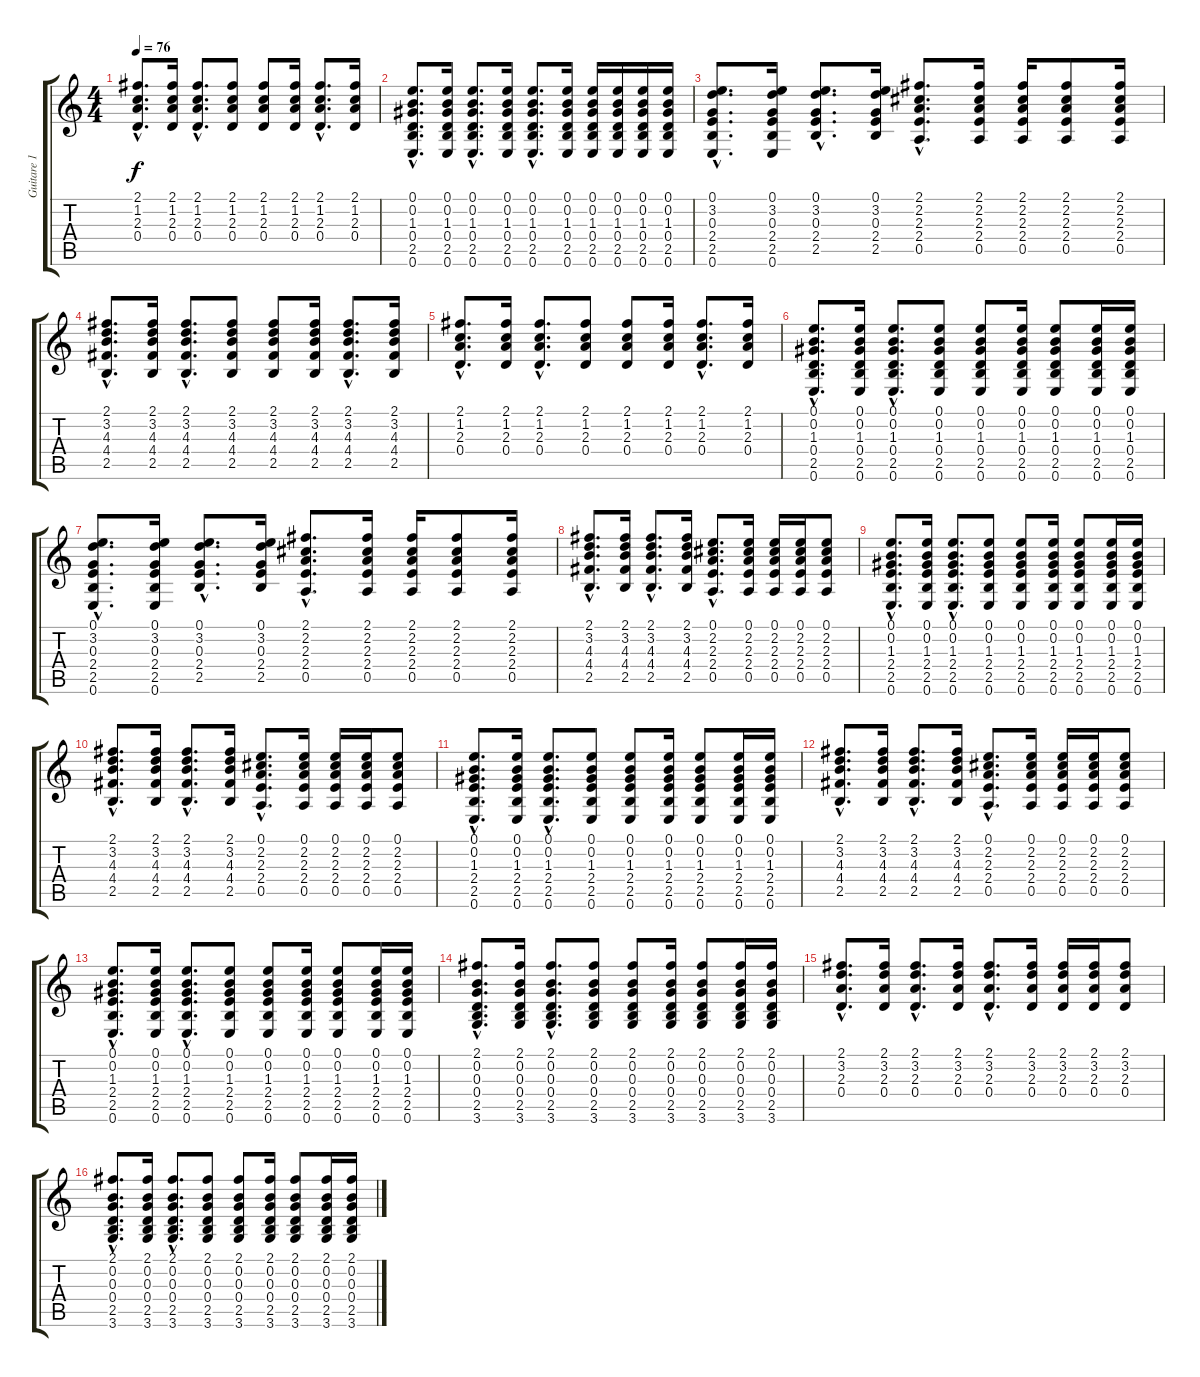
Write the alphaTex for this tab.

\track ("Guitare 1 ( Jim Corr )" "Guitare 1 ") {instrument acousticguitarsteel}
\staff {score tabs}
\tuning (E4 B3 G3 D3 A2 E2) {hide}
\ts (4 4)
\tempo 76
\clef g2
\ks c
(2.1{hac} 1.2{hac} 2.3{hac} 0.4{hac}).8{d dy f} (2.1 1.2 2.3 0.4).16 (2.1{hac} 1.2{hac} 2.3{hac} 0.4{hac}).8{d} (2.1 1.2 2.3 0.4).8 (2.1 1.2 2.3 0.4).8 (2.1 1.2 2.3 0.4).16 (2.1{hac} 1.2{hac} 2.3{hac} 0.4{hac}).8{d} (2.1 1.2 2.3 0.4).16 |
(0.1{hac} 0.2{hac} 1.3{hac} 0.4{hac} 2.5{hac} 0.6{hac}).8{d} (0.1 0.2 1.3 0.4 2.5 0.6).16 (0.1{hac} 0.2{hac} 1.3{hac} 0.4{hac} 2.5{hac} 0.6{hac}).8{d} (0.1 0.2 1.3 0.4 2.5 0.6).16 (0.1{hac} 0.2{hac} 1.3{hac} 0.4{hac} 2.5{hac} 0.6{hac}).8{d} (0.1 0.2 1.3 0.4 2.5 0.6).16 (0.1 0.2 1.3 0.4 2.5 0.6).16 (0.1 0.2 1.3 0.4 2.5 0.6).16 (0.1 0.2 1.3 0.4 2.5 0.6).16 (0.1 0.2 1.3 0.4 2.5 0.6).16 |
(0.1{hac} 3.2{hac} 0.3{hac} 2.4{hac} 2.5{hac} 0.6{hac}).8{d} (0.1 3.2 0.3 2.4 2.5 0.6).16 (0.1{hac} 3.2{hac} 0.3{hac} 2.4{hac} 2.5{hac}).8{d} (0.1 3.2 0.3 2.4 2.5).16 (2.1{hac} 2.2{hac} 2.3{hac} 2.4{hac} 0.5{hac}).8{d} (2.1 2.2 2.3 2.4 0.5).16 (2.1 2.2 2.3 2.4 0.5).16 (2.1 2.2 2.3 2.4 0.5).8 (2.1 2.2 2.3 2.4 0.5).16 |
(2.1{hac} 3.2{hac} 4.3{hac} 4.4{hac} 2.5{hac}).8{d} (2.1 3.2 4.3 4.4 2.5).16 (2.1{hac} 3.2{hac} 4.3{hac} 4.4{hac} 2.5{hac}).8{d} (2.1 3.2 4.3 4.4 2.5).8 (2.1 3.2 4.3 4.4 2.5).8 (2.1 3.2 4.3 4.4 2.5).16 (2.1{hac} 3.2{hac} 4.3{hac} 4.4{hac} 2.5{hac}).8{d} (2.1 3.2 4.3 4.4 2.5).16 |
(2.1{hac} 1.2{hac} 2.3{hac} 0.4{hac}).8{d} (2.1 1.2 2.3 0.4).16 (2.1{hac} 1.2{hac} 2.3{hac} 0.4{hac}).8{d} (2.1 1.2 2.3 0.4).8 (2.1 1.2 2.3 0.4).8 (2.1 1.2 2.3 0.4).16 (2.1{hac} 1.2{hac} 2.3{hac} 0.4{hac}).8{d} (2.1 1.2 2.3 0.4).16 |
(0.1{hac} 0.2{hac} 1.3{hac} 0.4{hac} 2.5{hac} 0.6{hac}).8{d} (0.1 0.2 1.3 0.4 2.5 0.6).16 (0.1{hac} 0.2{hac} 1.3{hac} 0.4{hac} 2.5{hac} 0.6{hac}).8{d} (0.1 0.2 1.3 0.4 2.5 0.6).8 (0.1 0.2 1.3 0.4 2.5 0.6).8 (0.1 0.2 1.3 0.4 2.5 0.6).16 (0.1 0.2 1.3 0.4 2.5 0.6).8 (0.1 0.2 1.3 0.4 2.5 0.6).16 (0.1 0.2 1.3 0.4 2.5 0.6).16 |
(0.1{hac} 3.2{hac} 0.3{hac} 2.4{hac} 2.5{hac} 0.6{hac}).8{d} (0.1 3.2 0.3 2.4 2.5 0.6).16 (0.1{hac} 3.2{hac} 0.3{hac} 2.4{hac} 2.5{hac}).8{d} (0.1 3.2 0.3 2.4 2.5).16 (2.1{hac} 2.2{hac} 2.3{hac} 2.4{hac} 0.5{hac}).8{d} (2.1 2.2 2.3 2.4 0.5).16 (2.1 2.2 2.3 2.4 0.5).16 (2.1 2.2 2.3 2.4 0.5).8 (2.1 2.2 2.3 2.4 0.5).16 |
(2.1{hac} 3.2{hac} 4.3{hac} 4.4{hac} 2.5{hac}).8{d} (2.1 3.2 4.3 4.4 2.5).16 (2.1{hac} 3.2{hac} 4.3{hac} 4.4{hac} 2.5{hac}).8{d} (2.1 3.2 4.3 4.4 2.5).16 (0.1{hac} 2.2{hac} 2.3{hac} 2.4{hac} 0.5{hac}).8{d} (0.1 2.2 2.3 2.4 0.5).16 (0.1 2.2 2.3 2.4 0.5).16 (0.1 2.2 2.3 2.4 0.5).16 (0.1 2.2 2.3 2.4 0.5).8 |
(0.1{hac} 0.2{hac} 1.3{hac} 2.4{hac} 2.5{hac} 0.6{hac}).8{d} (0.1 0.2 1.3 2.4 2.5 0.6).16 (0.1{hac} 0.2{hac} 1.3{hac} 2.4{hac} 2.5{hac} 0.6{hac}).8{d} (0.1 0.2 1.3 2.4 2.5 0.6).8 (0.1 0.2 1.3 2.4 2.5 0.6).8 (0.1 0.2 1.3 2.4 2.5 0.6).16 (0.1 0.2 1.3 2.4 2.5 0.6).8 (0.1 0.2 1.3 2.4 2.5 0.6).16 (0.1 0.2 1.3 2.4 2.5 0.6).16 |
(2.1{hac} 3.2{hac} 4.3{hac} 4.4{hac} 2.5{hac}).8{d} (2.1 3.2 4.3 4.4 2.5).16 (2.1{hac} 3.2{hac} 4.3{hac} 4.4{hac} 2.5{hac}).8{d} (2.1 3.2 4.3 4.4 2.5).16 (0.1{hac} 2.2{hac} 2.3{hac} 2.4{hac} 0.5{hac}).8{d} (0.1 2.2 2.3 2.4 0.5).16 (0.1 2.2 2.3 2.4 0.5).16 (0.1 2.2 2.3 2.4 0.5).16 (0.1 2.2 2.3 2.4 0.5).8 |
(0.1{hac} 0.2{hac} 1.3{hac} 2.4{hac} 2.5{hac} 0.6{hac}).8{d} (0.1 0.2 1.3 2.4 2.5 0.6).16 (0.1{hac} 0.2{hac} 1.3{hac} 2.4{hac} 2.5{hac} 0.6{hac}).8{d} (0.1 0.2 1.3 2.4 2.5 0.6).8 (0.1 0.2 1.3 2.4 2.5 0.6).8 (0.1 0.2 1.3 2.4 2.5 0.6).16 (0.1 0.2 1.3 2.4 2.5 0.6).8 (0.1 0.2 1.3 2.4 2.5 0.6).16 (0.1 0.2 1.3 2.4 2.5 0.6).16 |
(2.1{hac} 3.2{hac} 4.3{hac} 4.4{hac} 2.5{hac}).8{d} (2.1 3.2 4.3 4.4 2.5).16 (2.1{hac} 3.2{hac} 4.3{hac} 4.4{hac} 2.5{hac}).8{d} (2.1 3.2 4.3 4.4 2.5).16 (0.1{hac} 2.2{hac} 2.3{hac} 2.4{hac} 0.5{hac}).8{d} (0.1 2.2 2.3 2.4 0.5).16 (0.1 2.2 2.3 2.4 0.5).16 (0.1 2.2 2.3 2.4 0.5).16 (0.1 2.2 2.3 2.4 0.5).8 |
(0.1{hac} 0.2{hac} 1.3{hac} 2.4{hac} 2.5{hac} 0.6{hac}).8{d} (0.1 0.2 1.3 2.4 2.5 0.6).16 (0.1{hac} 0.2{hac} 1.3{hac} 2.4{hac} 2.5{hac} 0.6{hac}).8{d} (0.1 0.2 1.3 2.4 2.5 0.6).8 (0.1 0.2 1.3 2.4 2.5 0.6).8 (0.1 0.2 1.3 2.4 2.5 0.6).16 (0.1 0.2 1.3 2.4 2.5 0.6).8 (0.1 0.2 1.3 2.4 2.5 0.6).16 (0.1 0.2 1.3 2.4 2.5 0.6).16 |
(2.1{hac} 0.2{hac} 0.3{hac} 0.4{hac} 2.5{hac} 3.6{hac}).8{d} (2.1 0.2 0.3 0.4 2.5 3.6).16 (2.1{hac} 0.2{hac} 0.3{hac} 0.4{hac} 2.5{hac} 3.6{hac}).8{d} (2.1 0.2 0.3 0.4 2.5 3.6).8 (2.1 0.2 0.3 0.4 2.5 3.6).8 (2.1 0.2 0.3 0.4 2.5 3.6).16 (2.1 0.2 0.3 0.4 2.5 3.6).8 (2.1 0.2 0.3 0.4 2.5 3.6).16 (2.1 0.2 0.3 0.4 2.5 3.6).16 |
(2.1{hac} 3.2{hac} 2.3{hac} 0.4{hac}).8{d} (2.1 3.2 2.3 0.4).16 (2.1{hac} 3.2{hac} 2.3{hac} 0.4{hac}).8{d} (2.1 3.2 2.3 0.4).16 (2.1{hac} 3.2{hac} 2.3{hac} 0.4{hac}).8{d} (2.1 3.2 2.3 0.4).16 (2.1 3.2 2.3 0.4).16 (2.1 3.2 2.3 0.4).16 (2.1 3.2 2.3 0.4).8 |
(2.1{hac} 0.2{hac} 0.3{hac} 0.4{hac} 2.5{hac} 3.6{hac}).8{d} (2.1 0.2 0.3 0.4 2.5 3.6).16 (2.1{hac} 0.2{hac} 0.3{hac} 0.4{hac} 2.5{hac} 3.6{hac}).8{d} (2.1 0.2 0.3 0.4 2.5 3.6).8 (2.1 0.2 0.3 0.4 2.5 3.6).8 (2.1 0.2 0.3 0.4 2.5 3.6).16 (2.1 0.2 0.3 0.4 2.5 3.6).8 (2.1 0.2 0.3 0.4 2.5 3.6).16 (2.1 0.2 0.3 0.4 2.5 3.6).16
